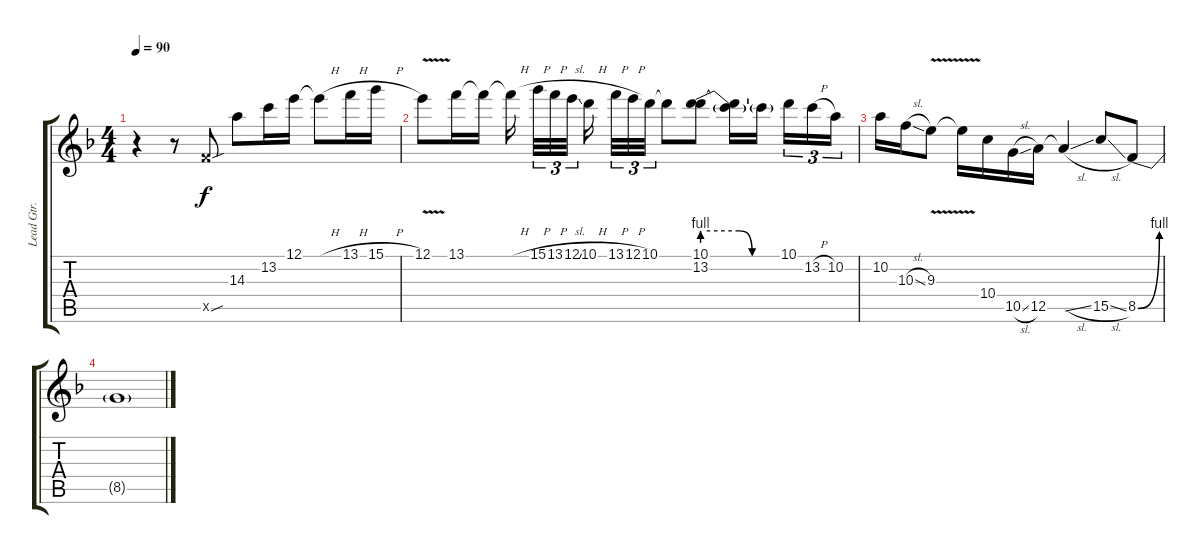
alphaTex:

\track ("Lead Gtr." "Lead Gtr.") {instrument distortionguitar}
\staff {score tabs}
\tuning (E4 B3 G3 D3 A2 D2) {hide}
\ts (4 4)
\tempo 90
\clef g2
\ks dminor
r.4{dy f volume 7} r.8 8.5{sou x}.8 14.3.8 13.2.16 12.1.16 12.1{h t}.8 13.1{h}.16 15.1{h}.16 |
12.1{v}.8 13.1.16 13.1{t}.16 13.1{h t}.16{beam splitsecondary} 15.1{h}.32{tu (3 2)} 13.1{h}.32{tu (3 2)} 12.1{sl}.32{tu (3 2) beam splitsecondary} 10.1{h}.16{beam splitsecondary} 13.1{h}.32{tu (3 2)} 12.1{h}.32{tu (3 2)} 10.1.32{tu (3 2)} 10.1{t}.8 (10.1 13.2{be (custom 0 4 28 4 38 0 60 0)}).8 (10.1{t} 13.2{t}).16 13.2{t}.16{beam splitsecondary} 10.1.16{tu (3 2)} 13.2{h}.16{tu (3 2)} 10.2.16{tu (3 2)} |
10.2.16 10.3{sl}.16 9.3{v}.8 9.3{t}.16 10.4.16 10.5{sl}.16 12.5.16 12.5{sl t}.4 15.5{sl}.8 8.5{be (bend 0 0 60 4)}.8 |
8.5{t}.1
